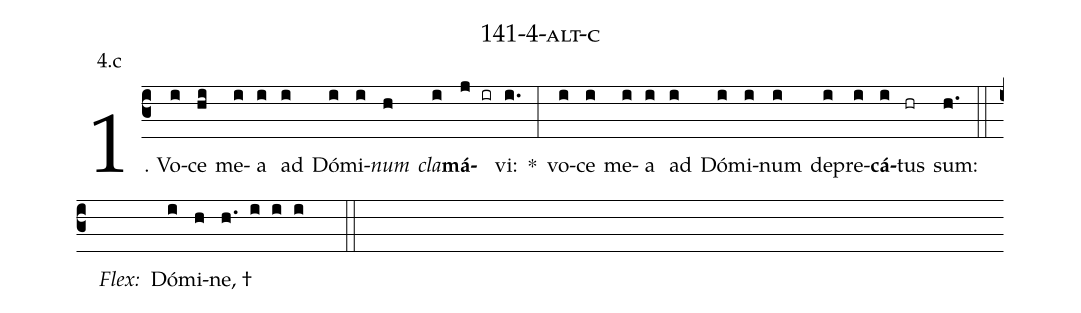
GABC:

name: 141-4-alt-c;
annotation: 4.c;
%%
(c3)1. Vo(i)ce(hi) me(i)a(i) ad(i) Dó(i)mi(i)<i>num</i>(h) <i>cla</i>(i)<b>má</b>(j ir)vi:(i.) *(:) vo(i)ce(i) me(i)a(i) ad(i) Dó(i)mi(i)num(i) de(i)pre(i)<b>cá</b>(i)tus(hr) sum:(h.) (::)
<i>Flex:</i>()  Dó(i)mi(h)ne, †(h. i i i  ::)
